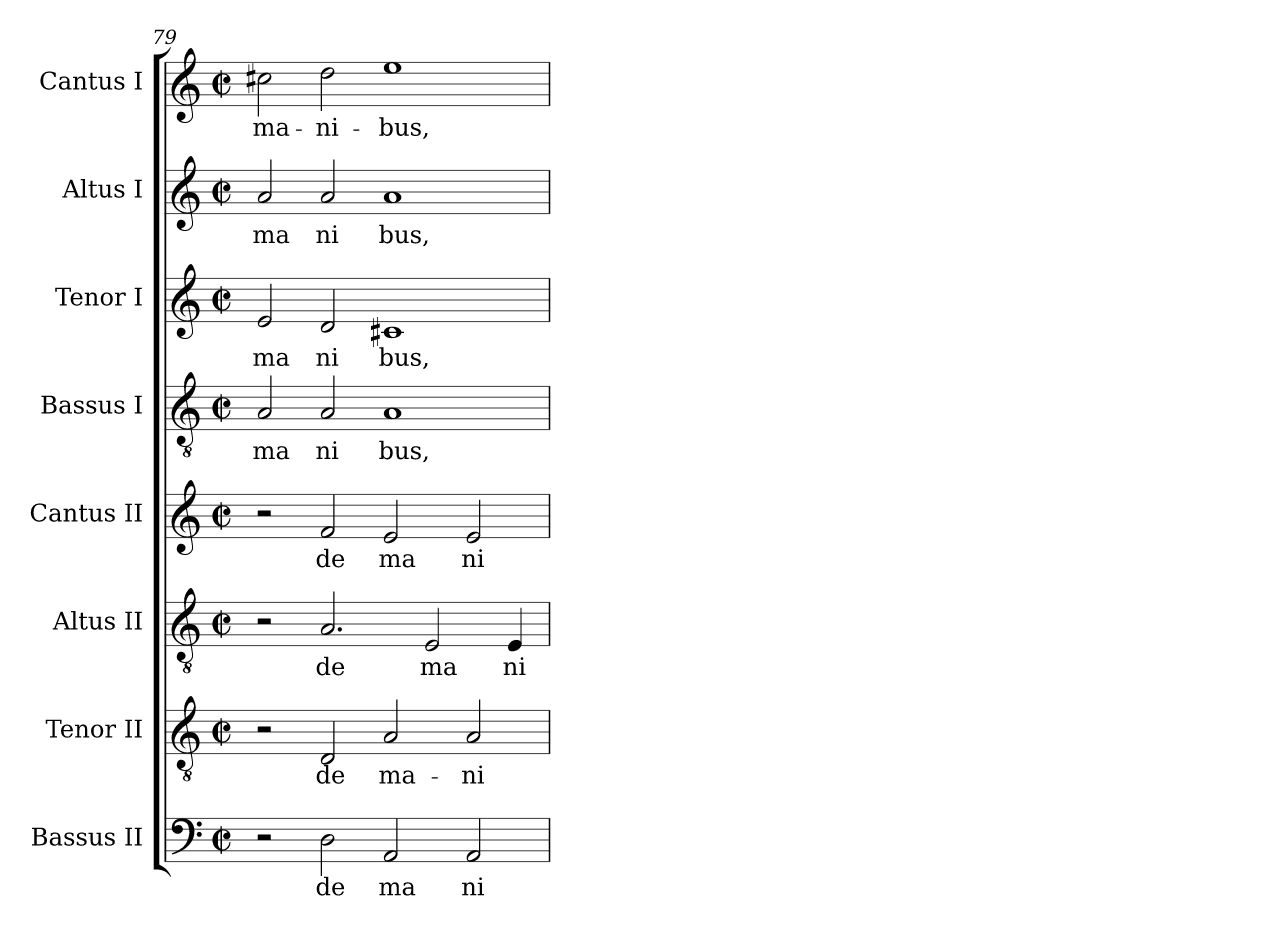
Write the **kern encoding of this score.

**kern	**text	**kern	**text	**kern	**text	**kern	**text	**kern	**text	**kern	**text	**kern	**text	**kern	**text
*part8	*part8	*part7	*part7	*part6	*part6	*part5	*part5	*part4	*part4	*part3	*part3	*part2	*part2	*part1	*part1
*staff8	*staff8	*staff7	*staff7	*staff6	*staff6	*staff5	*staff5	*staff4	*staff4	*staff3	*staff3	*staff2	*staff2	*staff1	*staff1
*I"Bassus II	*	*I"Tenor II	*	*I"Altus II	*	*I"Cantus II	*	*I"Bassus I	*	*I"Tenor I	*	*I"Altus I	*	*I"Cantus I	*
*clefF4	*	*clefGv2	*	*clefGv2	*	*clefG2	*	*clefGv2	*	*clefG2	*	*clefG2	*	*clefG2	*
*k[]	*	*k[]	*	*k[]	*	*k[]	*	*k[]	*	*k[]	*	*k[]	*	*k[]	*
*C:	*	*C:	*	*C:	*	*C:	*	*C:	*	*C:	*	*C:	*	*C:	*
*M2/2	*	*M2/2	*	*M2/2	*	*M2/2	*	*M2/2	*	*M2/2	*	*M2/2	*	*M2/2	*
*met(c|)	*	*met(c|)	*	*met(c|)	*	*met(c|)	*	*met(c|)	*	*met(c|)	*	*met(c|)	*	*met(c|)	*
=79	=79	=79	=79	=79	=79	=79	=79	=79	=79	=79	=79	=79	=79	=79	=79
!	!	!	!	!	!	!	!	!	!LO:LY:b:cj	!	!LO:LY:b:cj	!	!LO:LY:b:cj	!	!LO:LY:b:cj
2r	.	2r	.	2r	.	2r	.	2A/	ma	2e/	ma	2a/	ma	2cc#X\	ma-
!	!LO:LY:b:cj	!	!LO:LY:b:cj	!	!LO:LY:b:cj	!	!LO:LY:b:cj	!	!LO:LY:b:cj	!	!LO:LY:b:cj	!	!LO:LY:b:cj	!	!LO:LY:b:cj
2D\	de	2D/	de	2.A/	de	2f/	de	2A/	ni	2d/	ni	2a/	ni	2dd\	-ni-
!	!LO:LY:b:cj	!	!LO:LY:b:cj	!	!	!	!LO:LY:b:cj	!	!LO:LY:b:cj	!	!LO:LY:b:cj	!	!LO:LY:b:cj	!	!LO:LY:b:cj
2AA/	ma	2A/	ma-	.	.	2e/	ma	1A	bus,	1c#X	bus,	1a	bus,	1ee	-bus,
!	!	!	!	!	!LO:LY:b:cj	!	!	!	!	!	!	!	!	!	!
.	.	.	.	2E/	ma	.	.	.	.	.	.	.	.	.	.
!	!LO:LY:b:cj	!	!LO:LY:b:cj	!	!	!	!LO:LY:b:cj	!	!	!	!	!	!	!	!
2AA/	ni	2A/	-ni-	.	.	2e/	ni	.	.	.	.	.	.	.	.
!	!	!	!	!	!LO:LY:b:cj	!	!	!	!	!	!	!	!	!	!
.	.	.	.	4E/	ni	.	.	.	.	.	.	.	.	.	.
=	=	=	=	=	=	=	=	=	=	=	=	=	=	=	=
*-	*-	*-	*-	*-	*-	*-	*-	*-	*-	*-	*-	*-	*-	*-	*-
